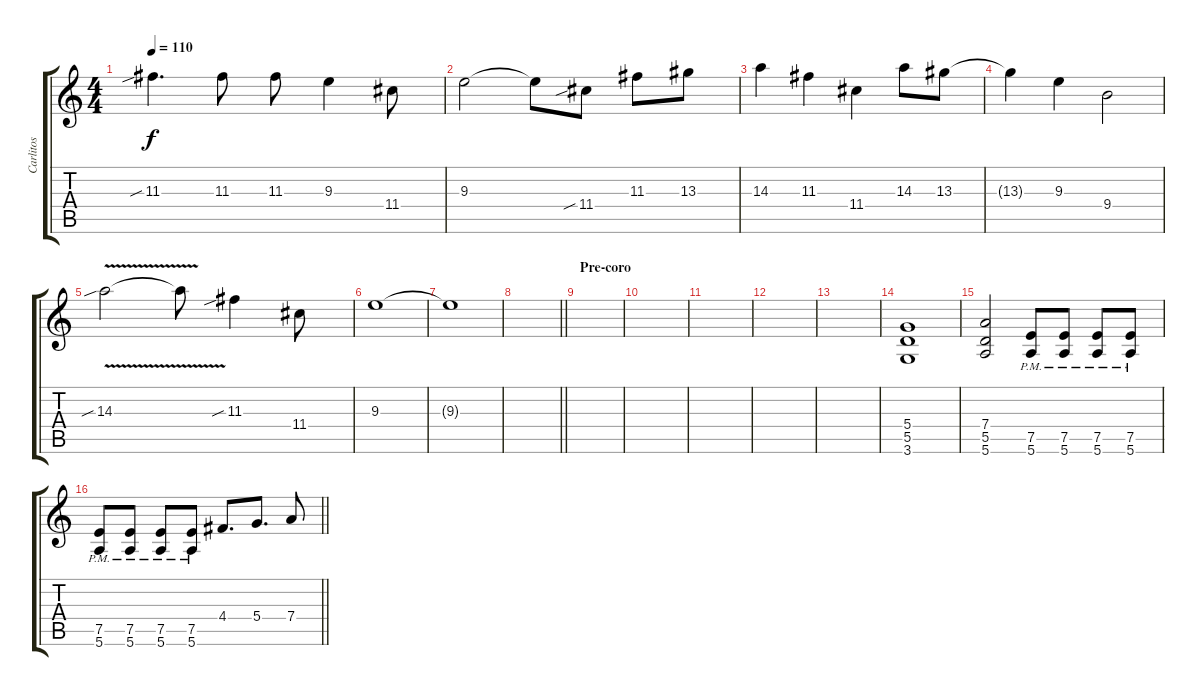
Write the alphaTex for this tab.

\track ("Carlitos" "Carlitos") {instrument overdrivenguitar}
\staff {score tabs}
\tuning (E4 B3 G3 D3 A2 E2) {hide}
\ts (4 4)
\tempo 110
\clef g2
\ks c
11.3{sib}.4{d dy f} 11.3.8 11.3.8 9.3.4 11.4.8 |
9.3.2 9.3{t}.8 11.4{sib}.8 11.3.8 13.3.8 |
14.3.4 11.3.4 11.4.4 14.3.8 13.3.8 |
13.3{t}.4 9.3.4 9.4.2 |
14.3{v sib}.2 14.3{t}.8 11.3{sib}.4 11.4.8 |
9.3.1 |
9.3{t}.1 |
\barLineRight lightlight
|
\section ("" "Pre-coro")
|
|
|
|
|
(5.4 5.5 3.6).1{instrument overdrivenguitar} |
(7.4 5.5 5.6).2 (7.5{pm} 5.6{pm}).8 (7.5{pm} 5.6{pm}).8 (7.5{pm} 5.6{pm}).8 (7.5{pm} 5.6{pm}).8 |
\barLineRight lightlight
(7.5{pm} 5.6{pm}).8 (7.5{pm} 5.6{pm}).8 (7.5{pm} 5.6{pm}).8 (7.5{pm} 5.6{pm}).8 4.4.8{d} 5.4.8{d} 7.4.8
